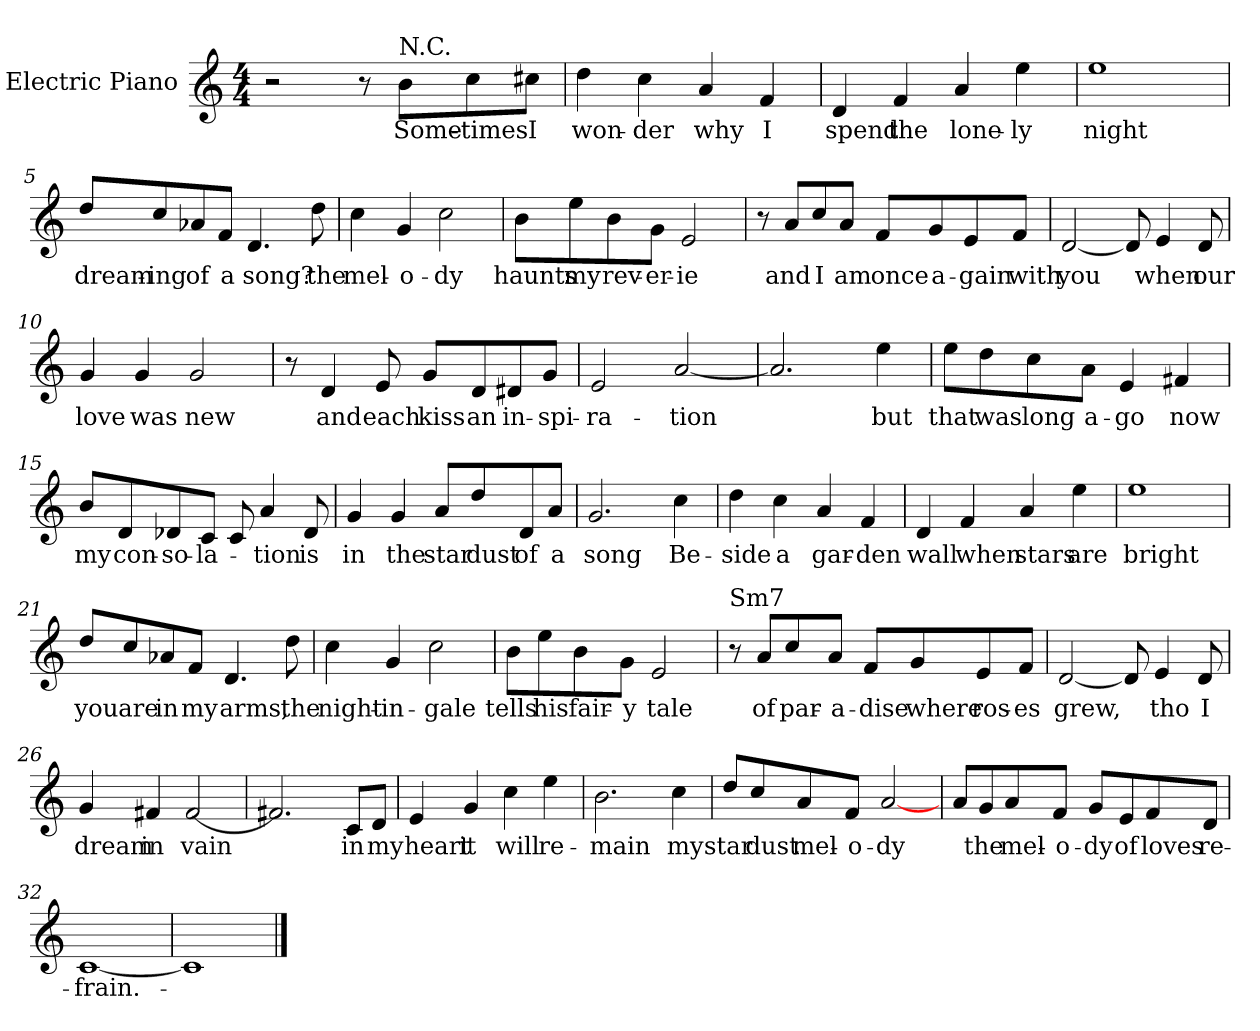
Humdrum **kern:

**kern	**text
*part1	*part1
*staff1	*staff1
*I"Electric Piano	*
*I'E.Pno	*
*clefG2	*
*k[]	*
*C:	*
*M4/4	*
=1	=1
2r	.
8r	.
!LO:TX:a:t=N.C.	!
8b\L	Some-
8cc\	-times
8cc#X\J	I
=2	=2
4dd\	won-
4cc\	-der
4a/	why
4f/	I
=3	=3
4d/	spend
4f/	the
4a/	lone-
4ee\	-ly
=4	=4
1ee	night
!!LO:LB:g=z
=5	=5
8dd/L	dream-
8cc/	-ing
8a-X/	of
8f/J	a
4.d/	song?
8dd\	the
=6	=6
4cc\	mel-
4g/	-o-
2cc\	-dy
=7	=7
8b\L	haunts
8ee\	my
8b\	rev-
8g\J	-er-
2e/	-ie
!!LO:LB:g=z
=8	=8
8r	.
8a/L	and
8cc/	I
8a/J	am
8f/L	once
8g/	a-
8e/	-gain
8f/J	with
=9	=9
[2d/	you
8d/]	.
4e/	when
8d/	our
=10	=10
4g/	love
4g/	was
2g/	new
!!LO:LB:g=z
=11	=11
8r	.
4d/	and
8e/	each
8g/L	kiss
8d/	an
8d#X/	in-
8g/J	-spi-
=12	=12
2e/	-ra-
[2a/	-tion
=13	=13
2.a/]	.
4ee\	but
=14	=14
8ee\L	that
8dd\	was
8cc\	long
8a\J	a-
4e/	-go
4f#X/	now
!!LO:LB:g=z
=15	=15
8b/L	my
8d/	con-
8d-X/	-so-
8c/J	la-
8c/	.
4a/	-tion
8d-/	is
=16	=16
4g/	in
4g/	the
8a/L	star
8dd/	dust
8d/	of
8a/J	a
=17	=17
2.g/	song
4cc\	Be-
=18	=18
4dd\	-side
4cc\	a
4a/	gar-
4f/	-den
!!LO:LB:g=z
=19	=19
4d/	wall
4f/	when
4a/	stars
4ee\	are
=20	=20
1ee	bright
=21	=21
8dd/L	you
8cc/	are
8a-X/	in
8f/J	my
4.d/	arms,
8dd\	the
=22	=22
4cc\	night-
4g/	-in-
2cc\	-gale
=23	=23
8b\L	tells
8ee\	his
8b\	fair-
8g\J	-y
2e/	tale
!!LO:LB:g=z
=24	=24
!LO:TX:a:t=Sm7	!
8r	.
8a/L	of
8cc/	par-
8a/J	-a-
8f/L	-dise
8g/	where
8e/	ros-
8f/J	-es
=25	=25
[2d/	grew,
8d/]	.
4e/	tho
8d/	I
=26	=26
4g/	dream
4f#X/	in
[2f#/	vain
=27	=27
2.f#X/]	.
8c/L	in
8d/J	my
=28	=28
4e/	heart
4g/	it
4cc\	will
4ee\	re-
!!LO:LB:g=z
=29	=29
2.b\	-main
4cc\	my
=30	=30
8dd/L	star
8cc/	dust
8a/	mel-
8f/J	-o-
[2a/	-dy
=31	=31
8a/L	.
8g/	the
8a/	mel-
8f/J	-o-
8g/L	-dy
8e/	of
8f/	loves
8d/J	re-
=32	=32
[1c	-frain.-
=33	=33
1c]	.
==	==
*-	*-
